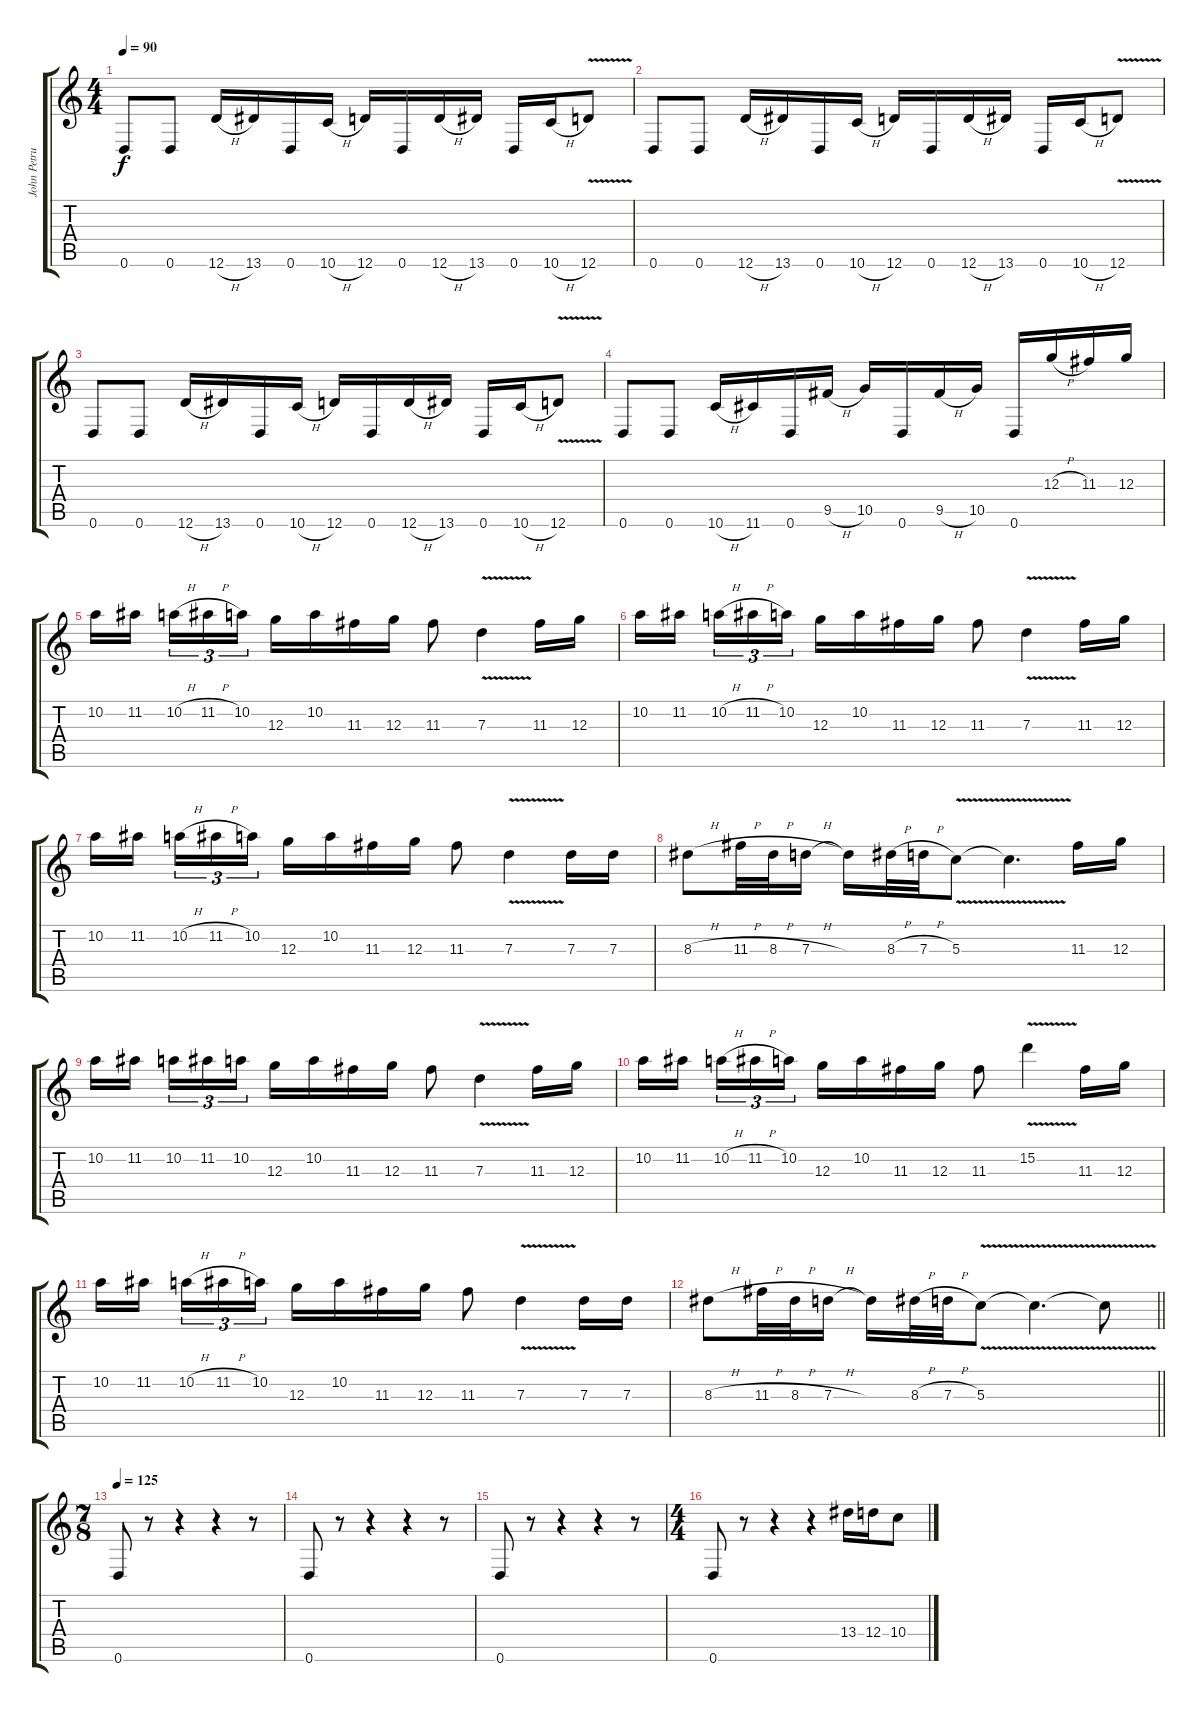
\track ("John Petrucci" "John Petru") {instrument acousticguitarsteel}
\staff {score tabs}
\tuning (E4 B3 G3 D3 A2 D2) {hide}
\ts (4 4)
\tempo 90
\clef g2
\ks c
0.6.8{dy f} 0.6.8 12.6{h}.16 13.6.16 0.6.16 10.6{h}.16 12.6.16 0.6.16 12.6{h}.16 13.6.16 0.6.16 10.6{h}.16 12.6{v}.8 |
0.6.8 0.6.8 12.6{h}.16 13.6.16 0.6.16 10.6{h}.16 12.6.16 0.6.16 12.6{h}.16 13.6.16 0.6.16 10.6{h}.16 12.6{v}.8 |
0.6.8 0.6.8 12.6{h}.16 13.6.16 0.6.16 10.6{h}.16 12.6.16 0.6.16 12.6{h}.16 13.6.16 0.6.16 10.6{h}.16 12.6{v}.8 |
0.6.8 0.6.8 10.6{h}.16 11.6.16 0.6.16 9.5{h}.16 10.5.16 0.6.16 9.5{h}.16 10.5.16 0.6.16 12.3{h}.16 11.3.16 12.3.16 |
10.2.16 11.2.16{beam splitsecondary} 10.2{h}.16{tu (3 2)} 11.2{h}.16{tu (3 2)} 10.2.16{tu (3 2)} 12.3.16 10.2.16 11.3.16 12.3.16 11.3.8 7.3{v}.4 11.3.16 12.3.16 |
10.2.16 11.2.16{beam splitsecondary} 10.2{h}.16{tu (3 2)} 11.2{h}.16{tu (3 2)} 10.2.16{tu (3 2)} 12.3.16 10.2.16 11.3.16 12.3.16 11.3.8 7.3{v}.4 11.3.16 12.3.16 |
10.2.16 11.2.16{beam splitsecondary} 10.2{h}.16{tu (3 2)} 11.2{h}.16{tu (3 2)} 10.2.16{tu (3 2)} 12.3.16 10.2.16 11.3.16 12.3.16 11.3.8 7.3{v}.4 7.3.16 7.3.16 |
8.3{h}.8 11.3{h}.32 8.3{h}.32 7.3{h}.16 7.3{t}.16 8.3{h}.32 7.3{h}.32 5.3{v}.8 5.3{v t}.4{d} 11.3.16 12.3.16 |
10.2.16 11.2.16{beam splitsecondary} 10.2.16{tu (3 2)} 11.2.16{tu (3 2)} 10.2.16{tu (3 2)} 12.3.16 10.2.16 11.3.16 12.3.16 11.3.8 7.3{v}.4 11.3.16 12.3.16 |
10.2.16 11.2.16{beam splitsecondary} 10.2{h}.16{tu (3 2)} 11.2{h}.16{tu (3 2)} 10.2.16{tu (3 2)} 12.3.16 10.2.16 11.3.16 12.3.16 11.3.8 15.2{v}.4 11.3.16 12.3.16 |
10.2.16 11.2.16{beam splitsecondary} 10.2{h}.16{tu (3 2)} 11.2{h}.16{tu (3 2)} 10.2.16{tu (3 2)} 12.3.16 10.2.16 11.3.16 12.3.16 11.3.8 7.3{v}.4 7.3.16 7.3.16 |
\barLineRight lightlight
8.3{h}.8 11.3{h}.32 8.3{h}.32 7.3{h}.16 7.3{t}.16 8.3{h}.32 7.3{h}.32 5.3{v}.8 5.3{v t}.4{d} 5.3{v t}.8 |
\ts (7 8)
\tempo 125
0.6.8 r.8 r.4 r.4 r.8 |
0.6.8 r.8 r.4 r.4 r.8 |
0.6.8 r.8 r.4 r.4 r.8 |
\ts (4 4)
0.6.8 r.8 r.4 r.4 13.4.16 12.4.16 10.4.8
